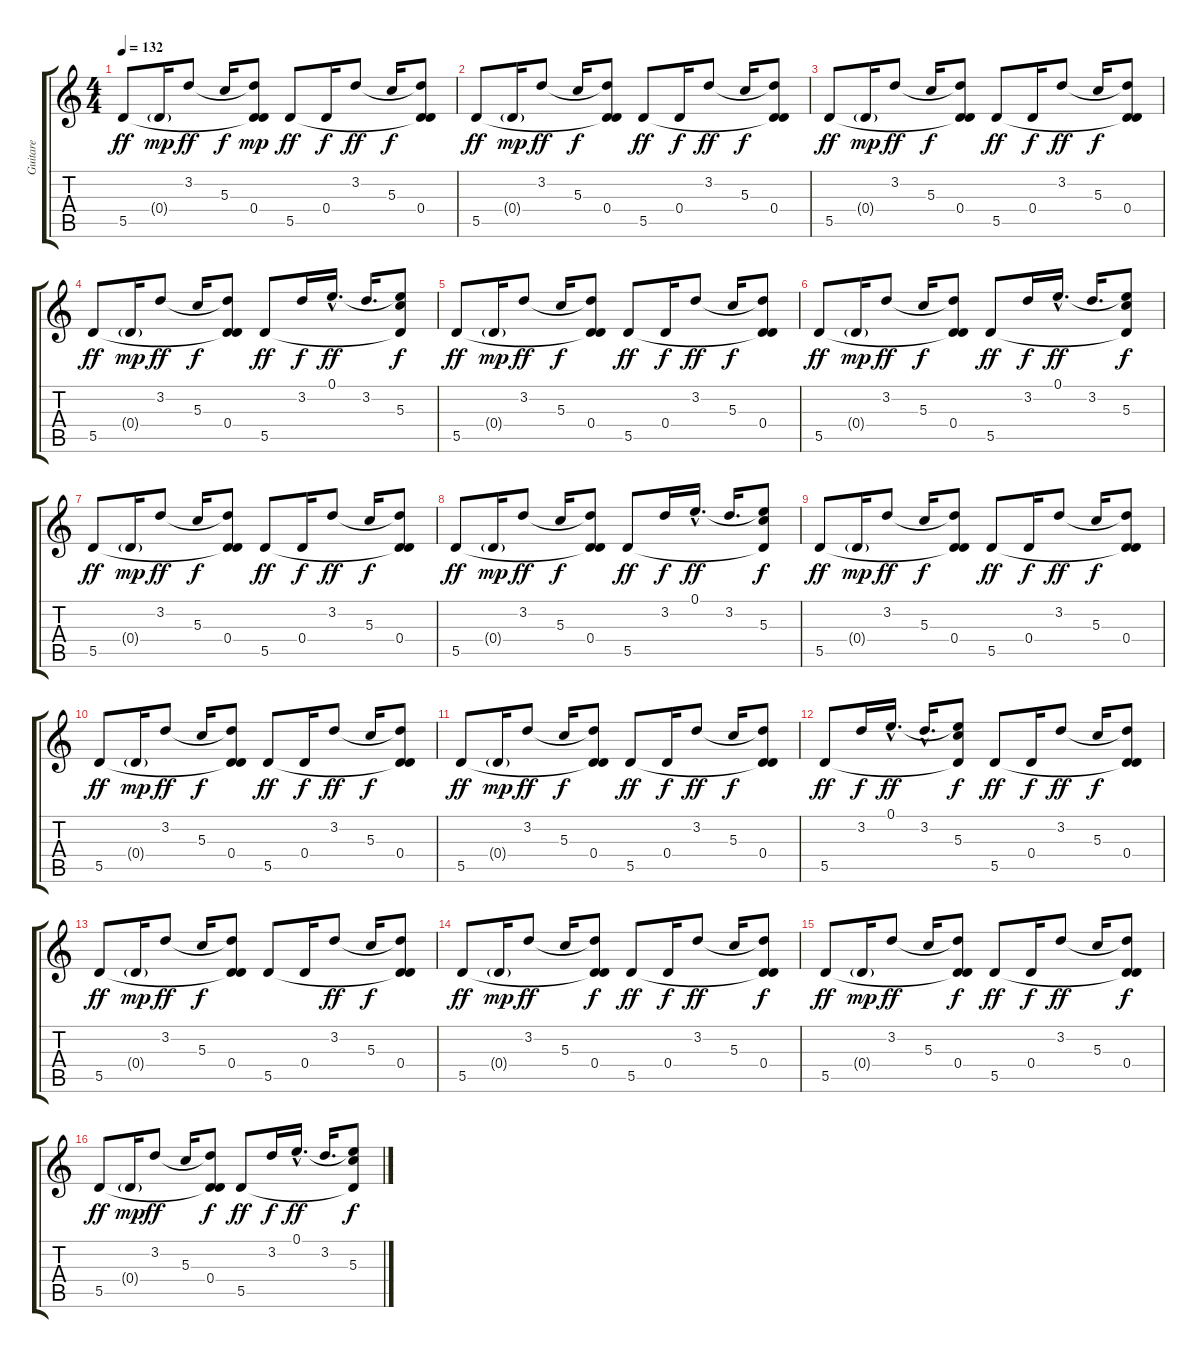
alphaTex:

\track ("Guitare" "Guitare") {instrument acousticguitarsteel}
\staff {score tabs}
\tuning (E4 B3 G3 D3 A2 D2) {hide}
\ts (4 4)
\tempo 132
\clef g2
\ks c
5.5.8{dy ff instrument acousticguitarsteel} 0.4{g}.16{dy mp} 3.2.8{dy ff} 5.3.16{dy f} (3.2{t} 0.4 5.5{t}).8{dy mp} 5.5.8{dy ff} 0.4.16{dy f} 3.2.8{dy ff} 5.3.16{dy f} (3.2{t} 0.4 5.5{t}).8 |
5.5.8{dy ff} 0.4{g}.16{dy mp} 3.2.8{dy ff} 5.3.16{dy f} (3.2{t} 0.4 5.5{t}).8 5.5.8{dy ff} 0.4.16{dy f} 3.2.8{dy ff} 5.3.16{dy f} (3.2{t} 0.4 5.5{t}).8 |
5.5.8{dy ff} 0.4{g}.16{dy mp} 3.2.8{dy ff} 5.3.16{dy f} (3.2{t} 0.4 5.5{t}).8 5.5.8{dy ff} 0.4.16{dy f} 3.2.8{dy ff} 5.3.16{dy f} (3.2{t} 0.4 5.5{t}).8 |
5.5.8{dy ff} 0.4{g}.16{dy mp} 3.2.8{dy ff} 5.3.16{dy f} (3.2{t} 0.4 5.5{t}).8 5.5.8{dy ff} 3.2.16{dy f} 0.1{hac}.16{d dy ff} 3.2.16{d} (0.1{t} 5.3 5.5{t}).8{dy f} |
5.5.8{dy ff} 0.4{g}.16{dy mp} 3.2.8{dy ff} 5.3.16{dy f} (3.2{t} 0.4 5.5{t}).8 5.5.8{dy ff} 0.4.16{dy f} 3.2.8{dy ff} 5.3.16{dy f} (3.2{t} 0.4 5.5{t}).8 |
5.5.8{dy ff} 0.4{g}.16{dy mp} 3.2.8{dy ff} 5.3.16{dy f} (3.2{t} 0.4 5.5{t}).8 5.5.8{dy ff} 3.2.16{dy f} 0.1{hac}.16{d dy ff} 3.2.16{d} (0.1{t} 5.3 5.5{t}).8{dy f} |
5.5.8{dy ff} 0.4{g}.16{dy mp} 3.2.8{dy ff} 5.3.16{dy f} (3.2{t} 0.4 5.5{t}).8 5.5.8{dy ff} 0.4.16{dy f} 3.2.8{dy ff} 5.3.16{dy f} (3.2{t} 0.4 5.5{t}).8 |
5.5.8{dy ff} 0.4{g}.16{dy mp} 3.2.8{dy ff} 5.3.16{dy f} (3.2{t} 0.4 5.5{t}).8 5.5.8{dy ff} 3.2.16{dy f} 0.1{hac}.16{d dy ff} 3.2.16{d} (0.1{t} 5.3 5.5{t}).8{dy f} |
5.5.8{dy ff} 0.4{g}.16{dy mp} 3.2.8{dy ff} 5.3.16{dy f} (3.2{t} 0.4 5.5{t}).8 5.5.8{dy ff} 0.4.16{dy f} 3.2.8{dy ff} 5.3.16{dy f} (3.2{t} 0.4 5.5{t}).8 |
5.5.8{dy ff} 0.4{g}.16{dy mp} 3.2.8{dy ff} 5.3.16{dy f} (3.2{t} 0.4 5.5{t}).8 5.5.8{dy ff} 0.4.16{dy f} 3.2.8{dy ff} 5.3.16{dy f} (3.2{t} 0.4 5.5{t}).8 |
5.5.8{dy ff} 0.4{g}.16{dy mp} 3.2.8{dy ff} 5.3.16{dy f} (3.2{t} 0.4 5.5{t}).8 5.5.8{dy ff} 0.4.16{dy f} 3.2.8{dy ff} 5.3.16{dy f} (3.2{t} 0.4 5.5{t}).8 |
5.5.8{dy ff} 3.2.16{dy f} 0.1{hac}.16{d dy ff} 3.2{hac}.16{d} (0.1{t} 5.3 5.5{t}).8{dy f} 5.5.8{dy ff} 0.4.16{dy f} 3.2.8{dy ff} 5.3.16{dy f} (3.2{t} 0.4 5.5{t}).8 |
5.5.8{dy ff} 0.4{g}.16{dy mp} 3.2.8{dy ff} 5.3.16{dy f} (3.2{t} 0.4 5.5{t}).8 5.5.8 0.4.16 3.2.8{dy ff} 5.3.16{dy f} (3.2{t} 0.4 5.5{t}).8 |
5.5.8{dy ff} 0.4{g}.16{dy mp} 3.2.8{dy ff} 5.3.16 (3.2{t} 0.4 5.5{t}).8{dy f} 5.5.8{dy ff} 0.4.16{dy f} 3.2.8{dy ff} 5.3.16 (3.2{t} 0.4 5.5{t}).8{dy f} |
5.5.8{dy ff} 0.4{g}.16{dy mp} 3.2.8{dy ff} 5.3.16 (3.2{t} 0.4 5.5{t}).8{dy f} 5.5.8{dy ff} 0.4.16{dy f} 3.2.8{dy ff} 5.3.16 (3.2{t} 0.4 5.5{t}).8{dy f} |
5.5.8{dy ff} 0.4{g}.16{dy mp} 3.2.8{dy ff} 5.3.16 (3.2{t} 0.4 5.5{t}).8{dy f} 5.5.8{dy ff} 3.2.16{dy f} 0.1{hac}.16{d dy ff} 3.2.16{d} (0.1{t} 5.3 5.5{t}).8{dy f}
